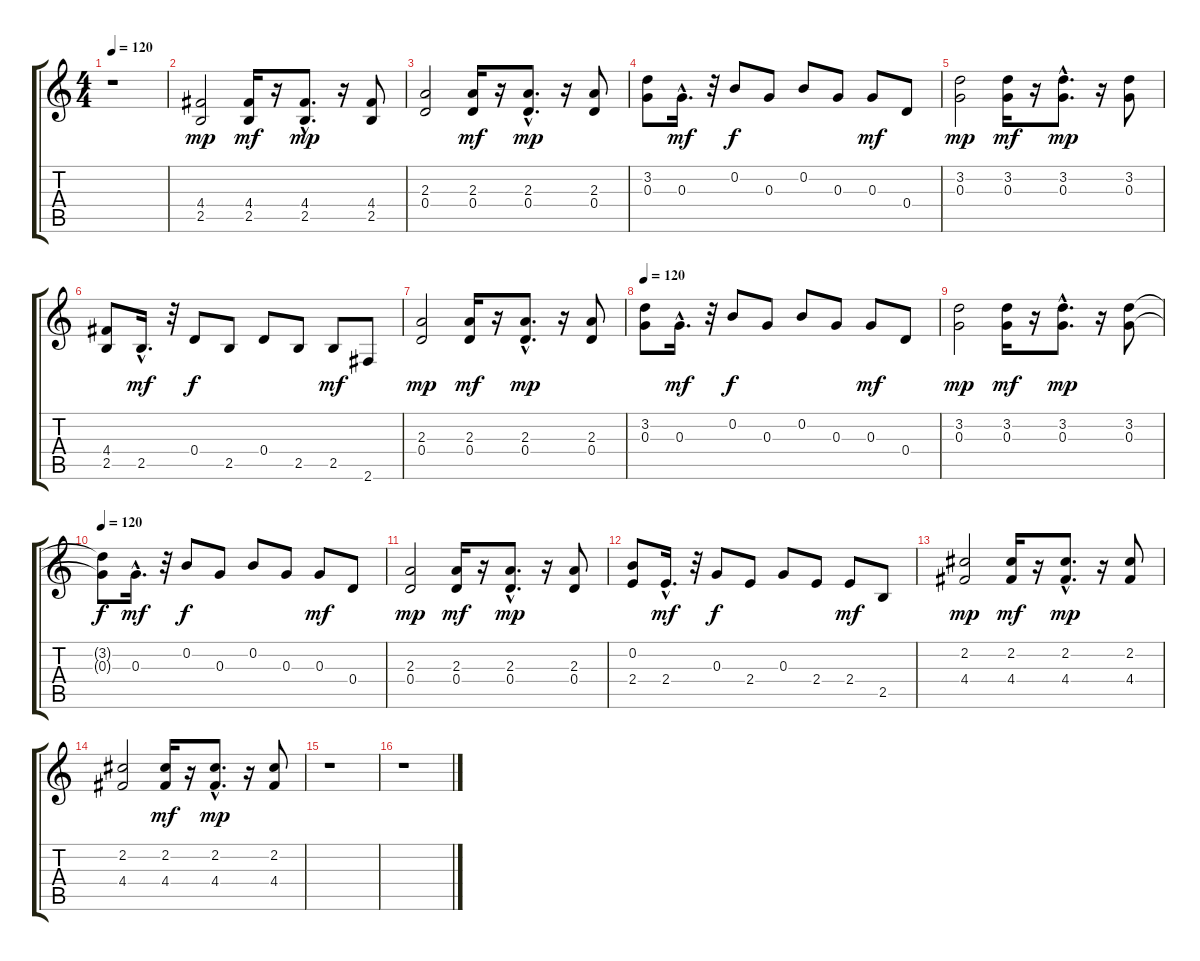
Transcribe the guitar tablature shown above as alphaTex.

\track "" {instrument distortionguitar}
\staff {score tabs}
\tuning (E4 B3 G3 D3 A2 E2) {hide}
\ts (4 4)
\tempo 120
\clef g2
\ks c
r.1{dy mp} |
(4.4 2.5).2{volume 12} (4.4 2.5).16{dy mf} r.16 (4.4{hac} 2.5{hac}).8{d dy mp} r.16 (4.4 2.5).8 |
(2.3 0.4).2 (2.3 0.4).16{dy mf} r.16 (2.3{hac} 0.4{hac}).8{d dy mp} r.16 (2.3 0.4).8 |
(3.2 0.3).8 0.3{hac}.16{d dy mf} r.32 0.2.8{dy f} 0.3.8 0.2.8 0.3.8 0.3.8{dy mf} 0.4.8 |
(3.2 0.3).2{dy mp} (3.2 0.3).16{dy mf} r.16 (3.2{hac} 0.3{hac}).8{d dy mp} r.16 (3.2 0.3).8 |
(4.4 2.5).8 2.5{hac}.16{d dy mf} r.32 0.4.8{dy f} 2.5.8 0.4.8 2.5.8 2.5.8{dy mf} 2.6.8 |
(2.3 0.4).2{dy mp} (2.3 0.4).16{dy mf} r.16 (2.3{hac} 0.4{hac}).8{d dy mp} r.16 (2.3 0.4).8 |
\tempo 120
(3.2 0.3).8 0.3{hac}.16{d dy mf} r.32 0.2.8{dy f} 0.3.8 0.2.8 0.3.8 0.3.8{dy mf} 0.4.8 |
(3.2 0.3).2{dy mp} (3.2 0.3).16{dy mf} r.16 (3.2{hac} 0.3{hac}).8{d dy mp} r.16 (3.2 0.3).8 |
\tempo 120
(3.2{t} 0.3{t}).8{dy f} 0.3{hac}.16{d dy mf} r.32 0.2.8{dy f} 0.3.8 0.2.8 0.3.8 0.3.8{dy mf} 0.4.8 |
(2.3 0.4).2{dy mp} (2.3 0.4).16{dy mf} r.16 (2.3{hac} 0.4{hac}).8{d dy mp} r.16 (2.3 0.4).8 |
(0.2 2.4).8 2.4{hac}.16{d dy mf} r.32 0.3.8{dy f} 2.4.8 0.3.8 2.4.8 2.4.8{dy mf} 2.5.8 |
(2.2 4.4).2{dy mp} (2.2 4.4).16{dy mf} r.16 (2.2{hac} 4.4{hac}).8{d dy mp} r.16 (2.2 4.4).8 |
(2.2 4.4).2 (2.2 4.4).16{dy mf} r.16 (2.2{hac} 4.4{hac}).8{d dy mp} r.16 (2.2 4.4).8 |
r.1 |
r.1
